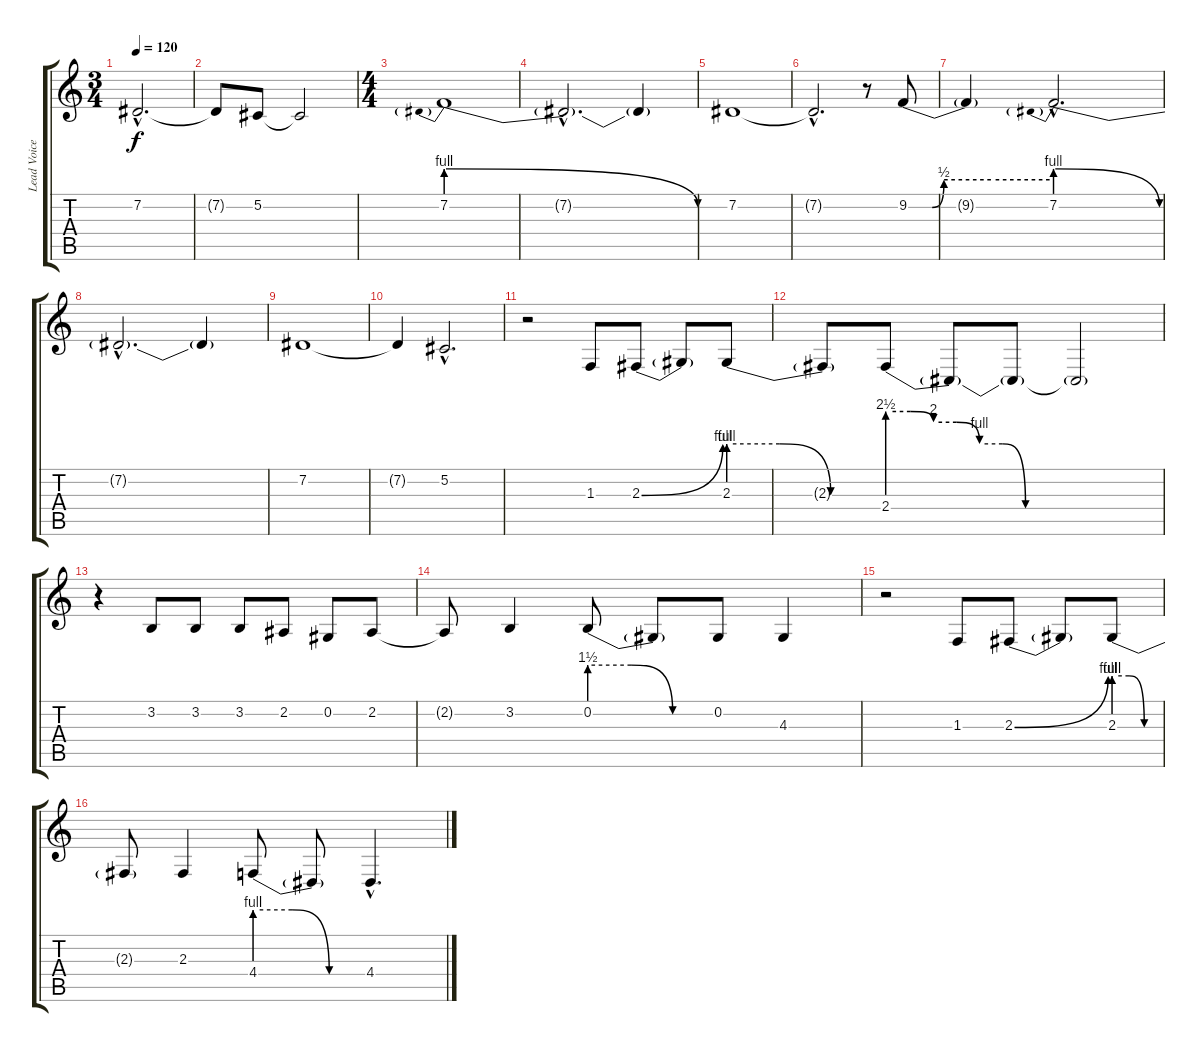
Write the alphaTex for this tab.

\track ("Lead Voice" "Lead Voice") {instrument lead2sawtooth}
\staff {score tabs}
\tuning (Db4 Ab3 E3 B2 Gb2 Db2) {hide}
\ts (3 4)
\tempo 120
\clef g2
\ks c
7.2{hac}.2{d dy f} |
7.2{t}.8 5.2.8 5.2{t}.2 |
\ts (4 4)
7.2{be (prebendrelease 0 4 60 0)}.1 |
7.2{hac t}.2{d} 7.2{t}.4 |
7.2.1 |
7.2{hac t}.2{d} r.8 9.2{be (custom 0 0 10 0 15 2 35 2 60 2)}.8 |
9.2{t}.4 7.2{be (prebendrelease 0 4 60 0) hac}.2{d} |
7.2{hac t}.2{d} 7.2{t}.4 |
7.2.1 |
7.2{t}.4 5.2{hac}.2{d} |
r.2 1.3.8 2.3{be (bend 0 0 60 4)}.8 2.3{t}.8 2.3{be (custom 0 4 20 4 40 0 60 0)}.8 |
2.3{t}.8 2.4{be (custom 0 10 5 10 10 8 15 8 20 4 25 4 30 0 40 0 60 0)}.8 2.4{t}.8 2.4{t}.8 2.4{t}.2 |
r.4 3.2.8 3.2.8 3.2.8 2.2.8 0.2.8 2.2.8 |
2.2{t}.8 3.2.4 0.2{be (custom 0 6 20 6 40 0 60 0)}.8 0.2{t}.8 0.2.8 4.3.4 |
r.2 1.3.8 2.3{be (bend 0 0 60 4)}.8 2.3{t}.8 2.3{be (custom 0 4 20 4 40 0 60 0)}.8 |
2.3{t}.8 2.3.4 4.4{be (custom 0 4 20 4 40 0 60 0)}.8 4.4{t}.8 4.4{hac}.4{d}
